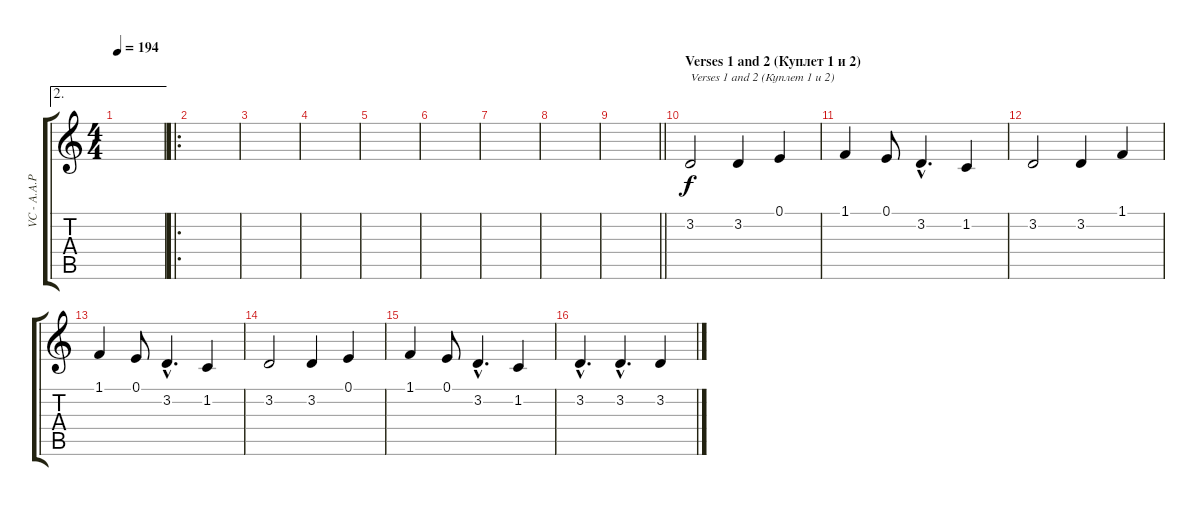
\track ("VC - A.A.Pavlyuchenkoff" "VC - A.A.P") {instrument harmonica}
\staff {score tabs}
\tuning (E4 B3 G3 D3 A2 E2) {hide}
\ae 2
\ts (4 4)
\tempo 194
\clef g2
\ks c
|
\ro
|
|
|
|
|
|
|
\barLineRight lightlight
|
\section ("" "Verses 1 and 2 (Куплет 1 и 2)")
3.2.2{txt "Verses 1 and 2 (Куплет 1 и 2)"} 3.2.4 0.1.4 |
1.1.4 0.1.8 3.2{hac}.4{d} 1.2.4 |
3.2.2 3.2.4 1.1.4 |
1.1.4 0.1.8 3.2{hac}.4{d} 1.2.4 |
3.2.2 3.2.4 0.1.4 |
1.1.4 0.1.8 3.2{hac}.4{d} 1.2.4 |
3.2{hac}.4{d} 3.2{hac}.4{d} 3.2.4
